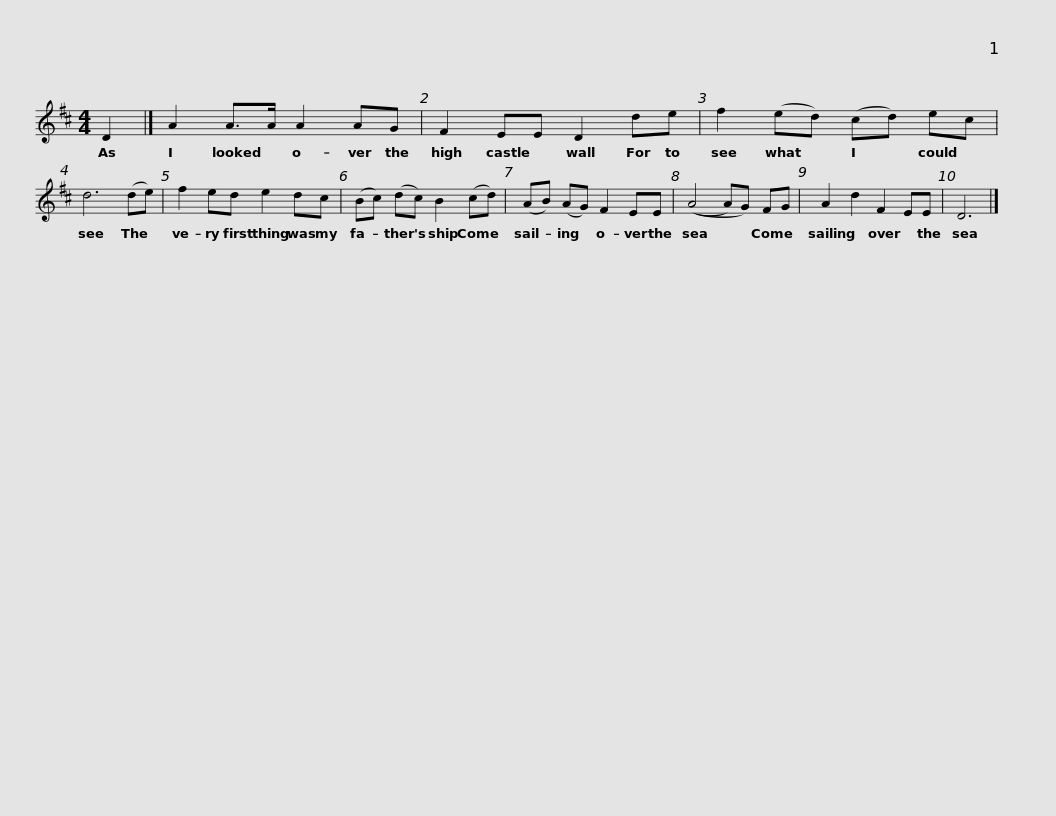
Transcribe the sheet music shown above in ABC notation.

X:1
L:1/8
M:4/4
I:linebreak $
K:D
V:1 treble
V:1
 D2 |] A2 A>A A2 AG | F2 EE D2 de | f2 (ed) (cd) ec | d6 (de) |$ %5
 f2 ed e2 dc | (Bc) (dc) B2 (cd) | (AB) (AG) F2 EE | ((A4 A)G) FG | A2 d2 F2 EE |$ %10
 D6 |] %11
